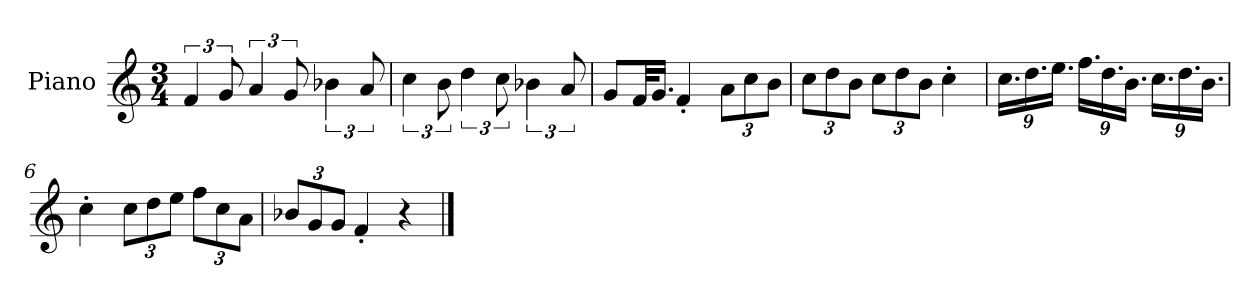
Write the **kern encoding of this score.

**kern
*part1
*staff1
*I"Piano
*I'P-no
*clefG2
*k[]
*M3/4
*MM60
=1
6f/
12g/
6a/
12g/
6b-X\
12a/
=2
6cc\
12b\
6dd\
12cc\
6b-X\
12a/
=3
8g/L
32f/KL
16.g/JJ
4f'/
*Xbrackettup
12a\L
12cc\
12b\J
=4
12cc\L
12dd\
12b\J
12cc\L
12dd\
12b\J
4cc'\
!!LO:LB:g=z
=5
18.cc\LL
18.dd\
18.ee\JJ
18.ff\LL
18.dd\
18.b\JJ
18.cc\LL
18.dd\
18.b\JJ
=6
4cc'\
12cc\L
12dd\
12ee\J
12ff\L
12cc\
12a\J
=7
12b-X/L
12g/
12g/J
4f'/
4r
==
*-
